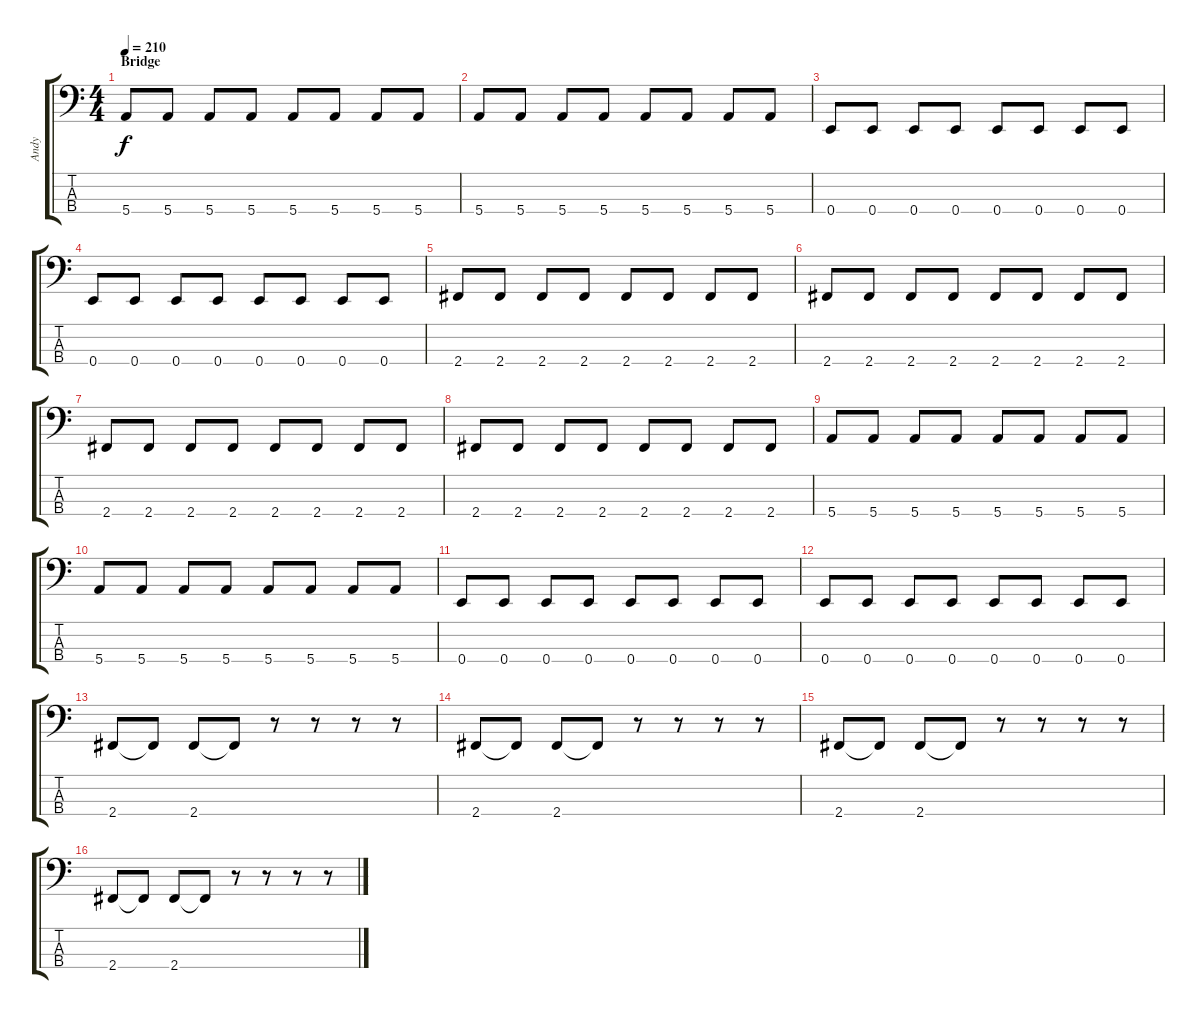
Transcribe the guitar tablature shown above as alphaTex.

\track ("Andy" "Andy") {instrument electricbasspick}
\staff {score tabs}
\tuning (G2 D2 A1 E1) {hide}
\ts (4 4)
\section ("" "Bridge")
\tempo 210
\clef f4
\ks c
5.4.8{dy f} 5.4.8 5.4.8 5.4.8 5.4.8 5.4.8 5.4.8 5.4.8 |
5.4.8 5.4.8 5.4.8 5.4.8 5.4.8 5.4.8 5.4.8 5.4.8 |
0.4.8 0.4.8 0.4.8 0.4.8 0.4.8 0.4.8 0.4.8 0.4.8 |
0.4.8 0.4.8 0.4.8 0.4.8 0.4.8 0.4.8 0.4.8 0.4.8 |
2.4.8 2.4.8 2.4.8 2.4.8 2.4.8 2.4.8 2.4.8 2.4.8 |
2.4.8 2.4.8 2.4.8 2.4.8 2.4.8 2.4.8 2.4.8 2.4.8 |
2.4.8 2.4.8 2.4.8 2.4.8 2.4.8 2.4.8 2.4.8 2.4.8 |
2.4.8 2.4.8 2.4.8 2.4.8 2.4.8 2.4.8 2.4.8 2.4.8 |
5.4.8 5.4.8 5.4.8 5.4.8 5.4.8 5.4.8 5.4.8 5.4.8 |
5.4.8 5.4.8 5.4.8 5.4.8 5.4.8 5.4.8 5.4.8 5.4.8 |
0.4.8 0.4.8 0.4.8 0.4.8 0.4.8 0.4.8 0.4.8 0.4.8 |
0.4.8 0.4.8 0.4.8 0.4.8 0.4.8 0.4.8 0.4.8 0.4.8 |
2.4.8 2.4{t}.8 2.4.8 2.4{t}.8 r.8 r.8 r.8 r.8 |
2.4.8 2.4{t}.8 2.4.8 2.4{t}.8 r.8 r.8 r.8 r.8 |
2.4.8 2.4{t}.8 2.4.8 2.4{t}.8 r.8 r.8 r.8 r.8 |
2.4.8 2.4{t}.8 2.4.8 2.4{t}.8 r.8 r.8 r.8 r.8
